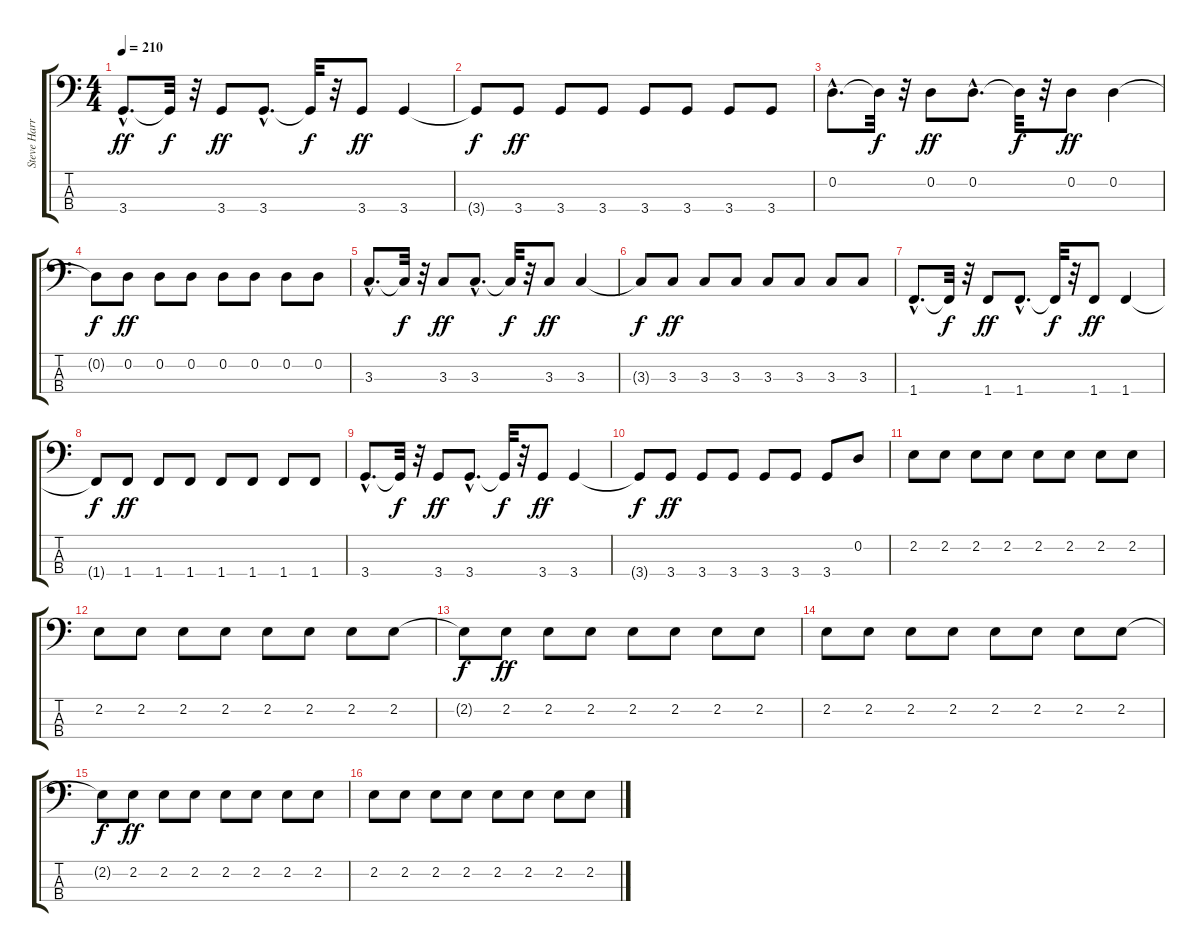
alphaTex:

\track ("Steve Harris" "Steve Harr") {instrument electricbassfinger}
\staff {score tabs}
\tuning (G2 D2 A1 E1) {hide}
\ts (4 4)
\tempo 210
\clef f4
\ks c
3.4{hac}.8{d dy ff} 3.4{t}.32{dy f} r.32 3.4.8{dy ff} 3.4{hac}.8{d} 3.4{t}.32{dy f} r.32 3.4.8{dy ff} 3.4.4 |
3.4{t}.8{dy f} 3.4.8{dy ff} 3.4.8 3.4.8 3.4.8 3.4.8 3.4.8 3.4.8 |
0.2{hac}.8{d} 0.2{t}.32{dy f} r.32 0.2.8{dy ff} 0.2{hac}.8{d} 0.2{t}.32{dy f} r.32 0.2.8{dy ff} 0.2.4 |
0.2{t}.8{dy f} 0.2.8{dy ff} 0.2.8 0.2.8 0.2.8 0.2.8 0.2.8 0.2.8 |
3.3{hac}.8{d} 3.3{t}.32{dy f} r.32 3.3.8{dy ff} 3.3{hac}.8{d} 3.3{t}.32{dy f} r.32 3.3.8{dy ff} 3.3.4 |
3.3{t}.8{dy f} 3.3.8{dy ff} 3.3.8 3.3.8 3.3.8 3.3.8 3.3.8 3.3.8 |
1.4{hac}.8{d} 1.4{t}.32{dy f} r.32 1.4.8{dy ff} 1.4{hac}.8{d} 1.4{t}.32{dy f} r.32 1.4.8{dy ff} 1.4.4 |
1.4{t}.8{dy f} 1.4.8{dy ff} 1.4.8 1.4.8 1.4.8 1.4.8 1.4.8 1.4.8 |
3.4{hac}.8{d} 3.4{t}.32{dy f} r.32 3.4.8{dy ff} 3.4{hac}.8{d} 3.4{t}.32{dy f} r.32 3.4.8{dy ff} 3.4.4 |
3.4{t}.8{dy f} 3.4.8{dy ff} 3.4.8 3.4.8 3.4.8 3.4.8 3.4.8 0.2.8 |
2.2.8 2.2.8 2.2.8 2.2.8 2.2.8 2.2.8 2.2.8 2.2.8 |
2.2.8 2.2.8 2.2.8 2.2.8 2.2.8 2.2.8 2.2.8 2.2.8 |
2.2{t}.8{dy f} 2.2.8{dy ff} 2.2.8 2.2.8 2.2.8 2.2.8 2.2.8 2.2.8 |
2.2.8 2.2.8 2.2.8 2.2.8 2.2.8 2.2.8 2.2.8 2.2.8 |
2.2{t}.8{dy f} 2.2.8{dy ff} 2.2.8 2.2.8 2.2.8 2.2.8 2.2.8 2.2.8 |
2.2.8 2.2.8 2.2.8 2.2.8 2.2.8 2.2.8 2.2.8 2.2.8
